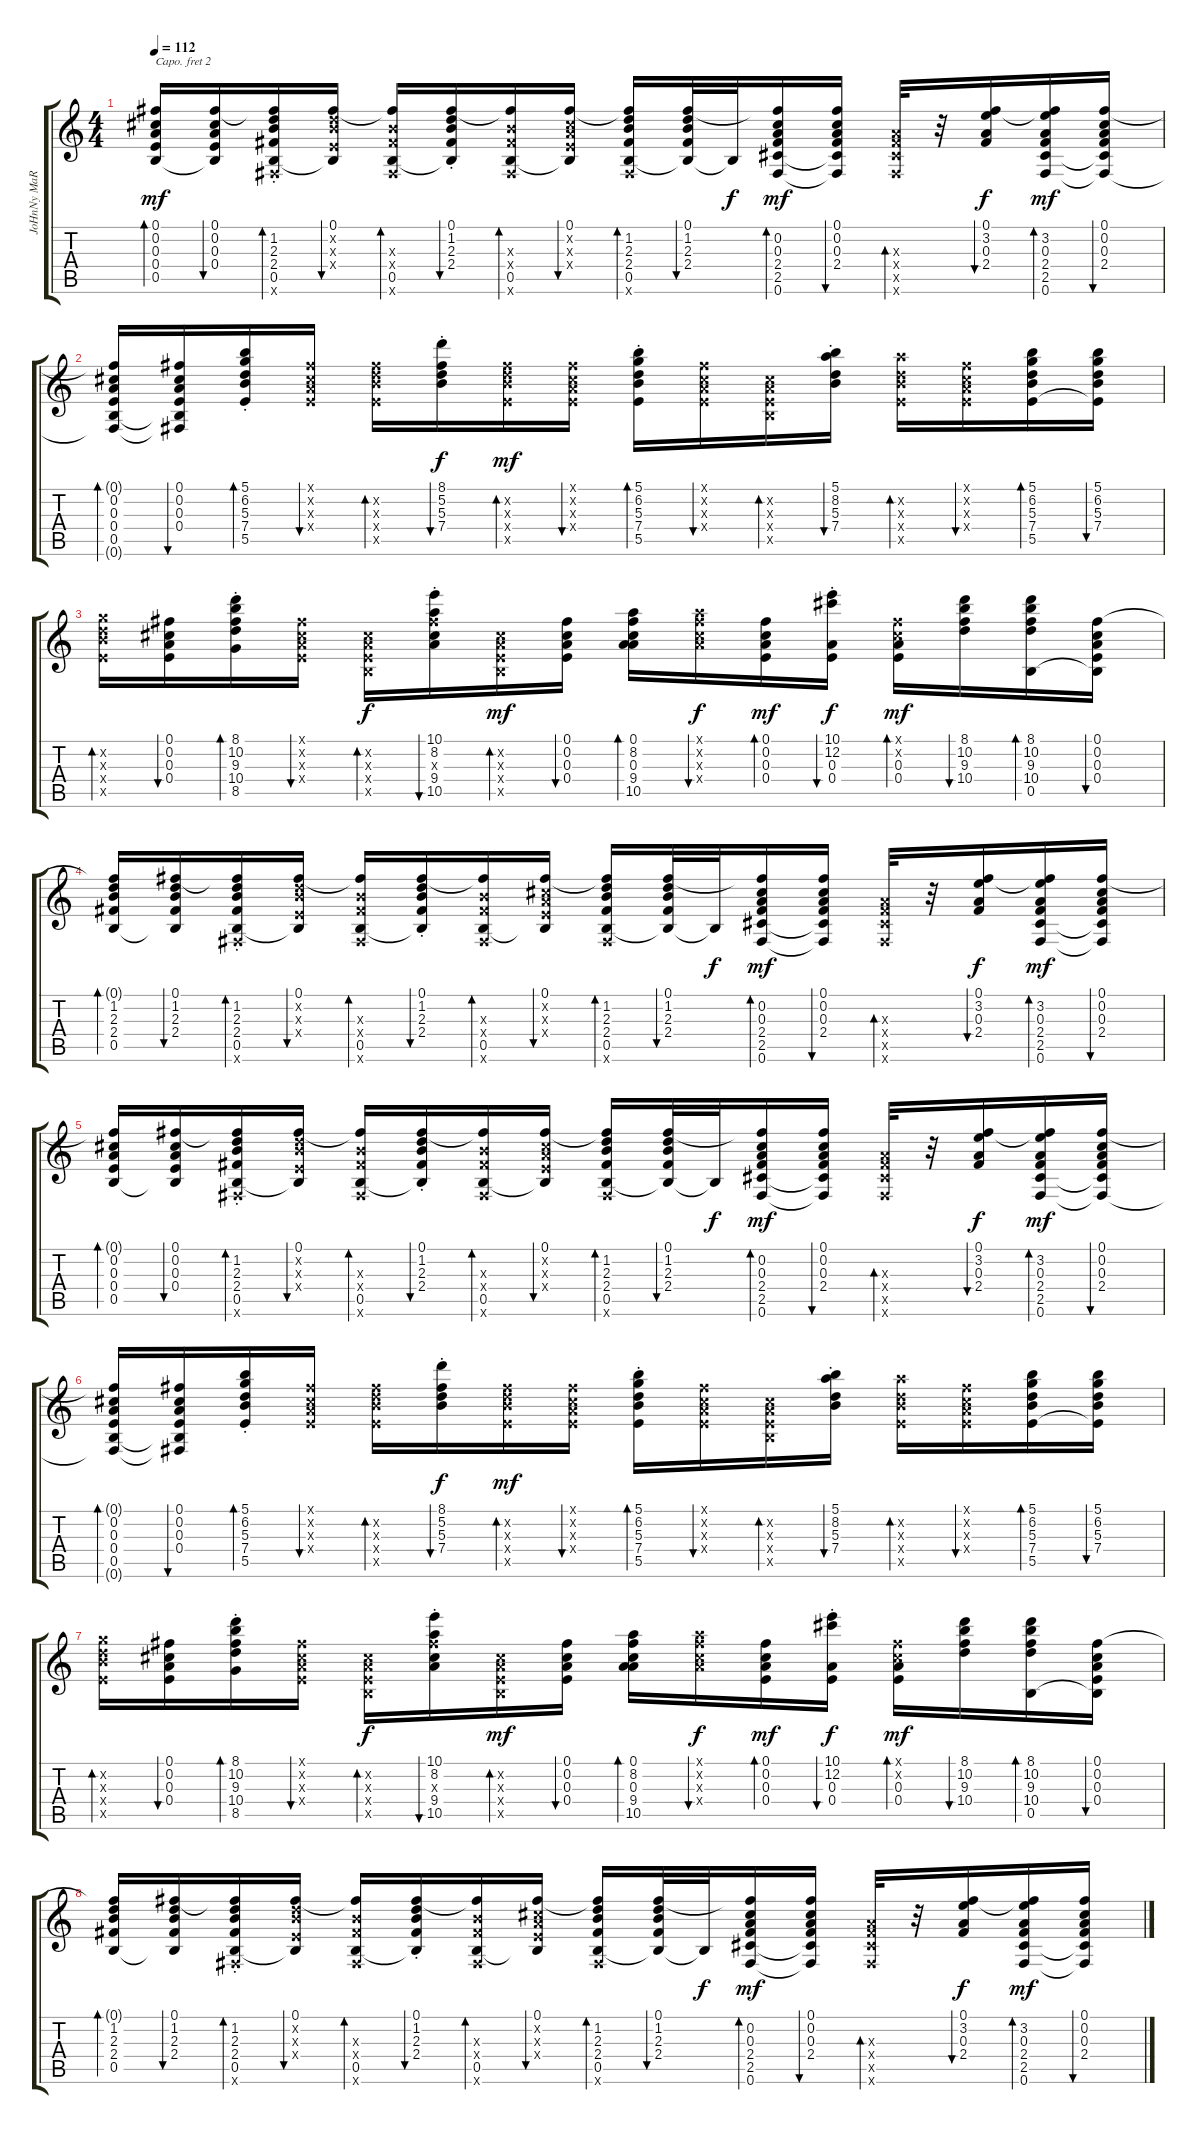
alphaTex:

\track ("JoHnNy MaRr" "JoHnNy MaR") {instrument electricguitarclean}
\staff {score tabs}
\capo 2
\tuning (E4 B3 G3 D3 A2 E2) {hide}
\ts (4 4)
\tempo 112
\clef g2
\ks c
(0.1{t} 0.2 0.3 0.4 0.5).16{bd 30 dy mf} (0.1 0.2 0.3 0.4 0.5{t}).16{bu 30} (0.1{t} 1.2{st} 2.3{st} 2.4{st} 0.5 0.6{x}).16{bd 30} (0.1 1.2{x} 2.3{x} 0.4{x} 0.5{t}).16{bu 30} (0.1{t} 2.3{x} 2.4{x} 0.5 0.6{x}).16{bd 30} (0.1 1.2{st} 2.3{st} 2.4 0.5{t}).16{bu 30} (0.1{t} 2.3{x} 2.4{x} 0.5 0.6{x}).16{bd 30} (0.1 0.2{x} 0.3{x} 0.4{x} 0.5{t}).16{bu 30} (0.1{t} 1.2 2.3 2.4 0.5 0.6{x}).16{bd 30} (0.1 1.2 2.3 2.4 0.5{t}).32{bu 30} 0.5{t}.32{dy f} (0.1{t} 0.2 0.3 2.4 2.5 0.6).16{bd 30 dy mf} (0.1 0.2 0.3 2.4 2.5{t} 0.6{t}).16{bu 30} (0.3{x} 2.4{x} 2.5{x} 0.6{x}).32{bd 30} r.32 (0.1 3.2 0.3 2.4).16{bu 30 dy f} (0.1{t} 3.2 0.3 2.4 2.5 0.6).16{bd 30 dy mf} (0.1 0.2 0.3 2.4 2.5{t} 0.6{t}).16{bu 30} |
(0.1{t} 0.2 0.3 0.4 0.5 0.6{t}).16{bd 30} (0.1 0.2 0.3 0.4 0.5{t} 0.6{t}).16{bu 30} (5.1{st} 6.2{st} 5.3{st} 7.4{st} 5.5{st}).16{bd 30} (0.1{x} 0.2{x} 0.3{x} 0.4{x}).16{bu 30} (5.2{x} 5.3{x} 7.4{x} 5.5{x}).16{bd 30} (8.1{st} 5.2{st} 5.3{st} 7.4{st}).16{bu 30 dy f} (5.2{x} 5.3{x} 7.4{x} 5.5{x}).16{bd 30 dy mf} (0.1{x} 0.2{x} 0.3{x} 0.4{x}).16{bu 30} (5.1{st} 6.2{st} 5.3{st} 7.4{st} 5.5{st}).16{bd 30} (0.1{x} 0.2{x} 0.3{x} 0.4{x}).16{bu 30} (0.2{x} 0.3{x} 0.4{x} 0.5{x}).16{bd 30} (5.1{st} 8.2{st} 5.3{st} 7.4{st}).16{bu 30} (8.2{x} 5.3{x} 7.4{x} 5.5{x}).16{bd 30} (0.1{x} 0.2{x} 0.3{x} 0.4{x}).16{bu 30} (5.1 6.2 5.3 7.4 5.5).16{bd 30} (5.1 6.2 5.3 7.4 5.5{t}).16{bu 30} |
(6.2{x} 5.3{x} 7.4{x} 5.5{x}).16{bd 30} (0.1 0.2 0.3 0.4).16{bu 30} (8.1{st} 10.2{st} 9.3{st} 10.4{st} 8.5{st}).16{bd 30} (0.1{x} 0.2{x} 0.3{x} 0.4{x}).16{bu 30} (0.2{x} 0.3{x} 0.4{x} 0.5{x}).16{bd 30 dy f} (10.1{st} 8.2{st} 9.3{x} 9.4{st} 10.5).16{bu 30} (0.2{x} 0.3{x} 0.4{x} 0.5{x}).16{bd 30 dy mf} (0.1 0.2 0.3 0.4).16{bu 30} (0.1 8.2 0.3 9.4 10.5).16{bd 30} (0.1{x} 8.2{x} 0.3{x} 9.4{x}).16{bu 30 dy f} (0.1 0.2 0.3 0.4).16{bd 30 dy mf} (10.1{st} 12.2{st} 0.3 0.4).16{bu 30 dy f} (0.1{x} 0.2{x} 0.3 0.4).16{bd 30 dy mf} (8.1 10.2 9.3 10.4).16{bu 30} (8.1 10.2 9.3 10.4 0.5).16{bd 30} (0.1 0.2 0.3 0.4 0.5{t}).16{bu 30} |
(0.1{t} 1.2 2.3 2.4 0.5).16{bd 30} (0.1 1.2 2.3 2.4 0.5{t}).16{bu 30} (0.1{t} 1.2{st} 2.3{st} 2.4{st} 0.5 0.6{x}).16{bd 30} (0.1 1.2{x} 2.3{x} 0.4{x} 0.5{t}).16{bu 30} (0.1{t} 2.3{x} 2.4{x} 0.5 0.6{x}).16{bd 30} (0.1 1.2{st} 2.3{st} 2.4 0.5{t}).16{bu 30} (0.1{t} 2.3{x} 2.4{x} 0.5 0.6{x}).16{bd 30} (0.1 0.2{x} 0.3{x} 0.4{x} 0.5{t}).16{bu 30} (0.1{t} 1.2 2.3 2.4 0.5 0.6{x}).16{bd 30} (0.1 1.2 2.3 2.4 0.5{t}).32{bu 30} 0.5{t}.32{dy f} (0.1{t} 0.2 0.3 2.4 2.5 0.6).16{bd 30 dy mf} (0.1 0.2 0.3 2.4 2.5{t} 0.6{t}).16{bu 30} (0.3{x} 2.4{x} 2.5{x} 0.6{x}).32{bd 30} r.32 (0.1 3.2 0.3 2.4).16{bu 30 dy f} (0.1{t} 3.2 0.3 2.4 2.5 0.6).16{bd 30 dy mf} (0.1 0.2 0.3 2.4 2.5{t} 0.6{t}).16{bu 30} |
(0.1{t} 0.2 0.3 0.4 0.5).16{bd 30} (0.1 0.2 0.3 0.4 0.5{t}).16{bu 30} (0.1{t} 1.2{st} 2.3{st} 2.4{st} 0.5 0.6{x}).16{bd 30} (0.1 1.2{x} 2.3{x} 0.4{x} 0.5{t}).16{bu 30} (0.1{t} 2.3{x} 2.4{x} 0.5 0.6{x}).16{bd 30} (0.1 1.2{st} 2.3{st} 2.4 0.5{t}).16{bu 30} (0.1{t} 2.3{x} 2.4{x} 0.5 0.6{x}).16{bd 30} (0.1 0.2{x} 0.3{x} 0.4{x} 0.5{t}).16{bu 30} (0.1{t} 1.2 2.3 2.4 0.5 0.6{x}).16{bd 30} (0.1 1.2 2.3 2.4 0.5{t}).32{bu 30} 0.5{t}.32{dy f} (0.1{t} 0.2 0.3 2.4 2.5 0.6).16{bd 30 dy mf} (0.1 0.2 0.3 2.4 2.5{t} 0.6{t}).16{bu 30} (0.3{x} 2.4{x} 2.5{x} 0.6{x}).32{bd 30} r.32 (0.1 3.2 0.3 2.4).16{bu 30 dy f} (0.1{t} 3.2 0.3 2.4 2.5 0.6).16{bd 30 dy mf} (0.1 0.2 0.3 2.4 2.5{t} 0.6{t}).16{bu 30} |
(0.1{t} 0.2 0.3 0.4 0.5 0.6{t}).16{bd 30} (0.1 0.2 0.3 0.4 0.5{t} 0.6{t}).16{bu 30} (5.1{st} 6.2{st} 5.3{st} 7.4{st} 5.5{st}).16{bd 30} (0.1{x} 0.2{x} 0.3{x} 0.4{x}).16{bu 30} (5.2{x} 5.3{x} 7.4{x} 5.5{x}).16{bd 30} (8.1{st} 5.2{st} 5.3{st} 7.4{st}).16{bu 30 dy f} (5.2{x} 5.3{x} 7.4{x} 5.5{x}).16{bd 30 dy mf} (0.1{x} 0.2{x} 0.3{x} 0.4{x}).16{bu 30} (5.1{st} 6.2{st} 5.3{st} 7.4{st} 5.5{st}).16{bd 30} (0.1{x} 0.2{x} 0.3{x} 0.4{x}).16{bu 30} (0.2{x} 0.3{x} 0.4{x} 0.5{x}).16{bd 30} (5.1{st} 8.2{st} 5.3{st} 7.4{st}).16{bu 30} (8.2{x} 5.3{x} 7.4{x} 5.5{x}).16{bd 30} (0.1{x} 0.2{x} 0.3{x} 0.4{x}).16{bu 30} (5.1 6.2 5.3 7.4 5.5).16{bd 30} (5.1 6.2 5.3 7.4 5.5{t}).16{bu 30} |
(6.2{x} 5.3{x} 7.4{x} 5.5{x}).16{bd 30} (0.1 0.2 0.3 0.4).16{bu 30} (8.1{st} 10.2{st} 9.3{st} 10.4{st} 8.5{st}).16{bd 30} (0.1{x} 0.2{x} 0.3{x} 0.4{x}).16{bu 30} (0.2{x} 0.3{x} 0.4{x} 0.5{x}).16{bd 30 dy f} (10.1{st} 8.2{st} 9.3{x} 9.4{st} 10.5).16{bu 30} (0.2{x} 0.3{x} 0.4{x} 0.5{x}).16{bd 30 dy mf} (0.1 0.2 0.3 0.4).16{bu 30} (0.1 8.2 0.3 9.4 10.5).16{bd 30} (0.1{x} 8.2{x} 0.3{x} 9.4{x}).16{bu 30 dy f} (0.1 0.2 0.3 0.4).16{bd 30 dy mf} (10.1{st} 12.2{st} 0.3 0.4).16{bu 30 dy f} (0.1{x} 0.2{x} 0.3 0.4).16{bd 30 dy mf} (8.1 10.2 9.3 10.4).16{bu 30} (8.1 10.2 9.3 10.4 0.5).16{bd 30} (0.1 0.2 0.3 0.4 0.5{t}).16{bu 30} |
(0.1{t} 1.2 2.3 2.4 0.5).16{bd 30} (0.1 1.2 2.3 2.4 0.5{t}).16{bu 30} (0.1{t} 1.2{st} 2.3{st} 2.4{st} 0.5 0.6{x}).16{bd 30} (0.1 1.2{x} 2.3{x} 0.4{x} 0.5{t}).16{bu 30} (0.1{t} 2.3{x} 2.4{x} 0.5 0.6{x}).16{bd 30} (0.1 1.2{st} 2.3{st} 2.4 0.5{t}).16{bu 30} (0.1{t} 2.3{x} 2.4{x} 0.5 0.6{x}).16{bd 30} (0.1 0.2{x} 0.3{x} 0.4{x} 0.5{t}).16{bu 30} (0.1{t} 1.2 2.3 2.4 0.5 0.6{x}).16{bd 30} (0.1 1.2 2.3 2.4 0.5{t}).32{bu 30} 0.5{t}.32{dy f} (0.1{t} 0.2 0.3 2.4 2.5 0.6).16{bd 30 dy mf} (0.1 0.2 0.3 2.4 2.5{t} 0.6{t}).16{bu 30} (0.3{x} 2.4{x} 2.5{x} 0.6{x}).32{bd 30} r.32 (0.1 3.2 0.3 2.4).16{bu 30 dy f} (0.1{t} 3.2 0.3 2.4 2.5 0.6).16{bd 30 dy mf} (0.1 0.2 0.3 2.4 2.5{t} 0.6{t}).16{bu 30}
